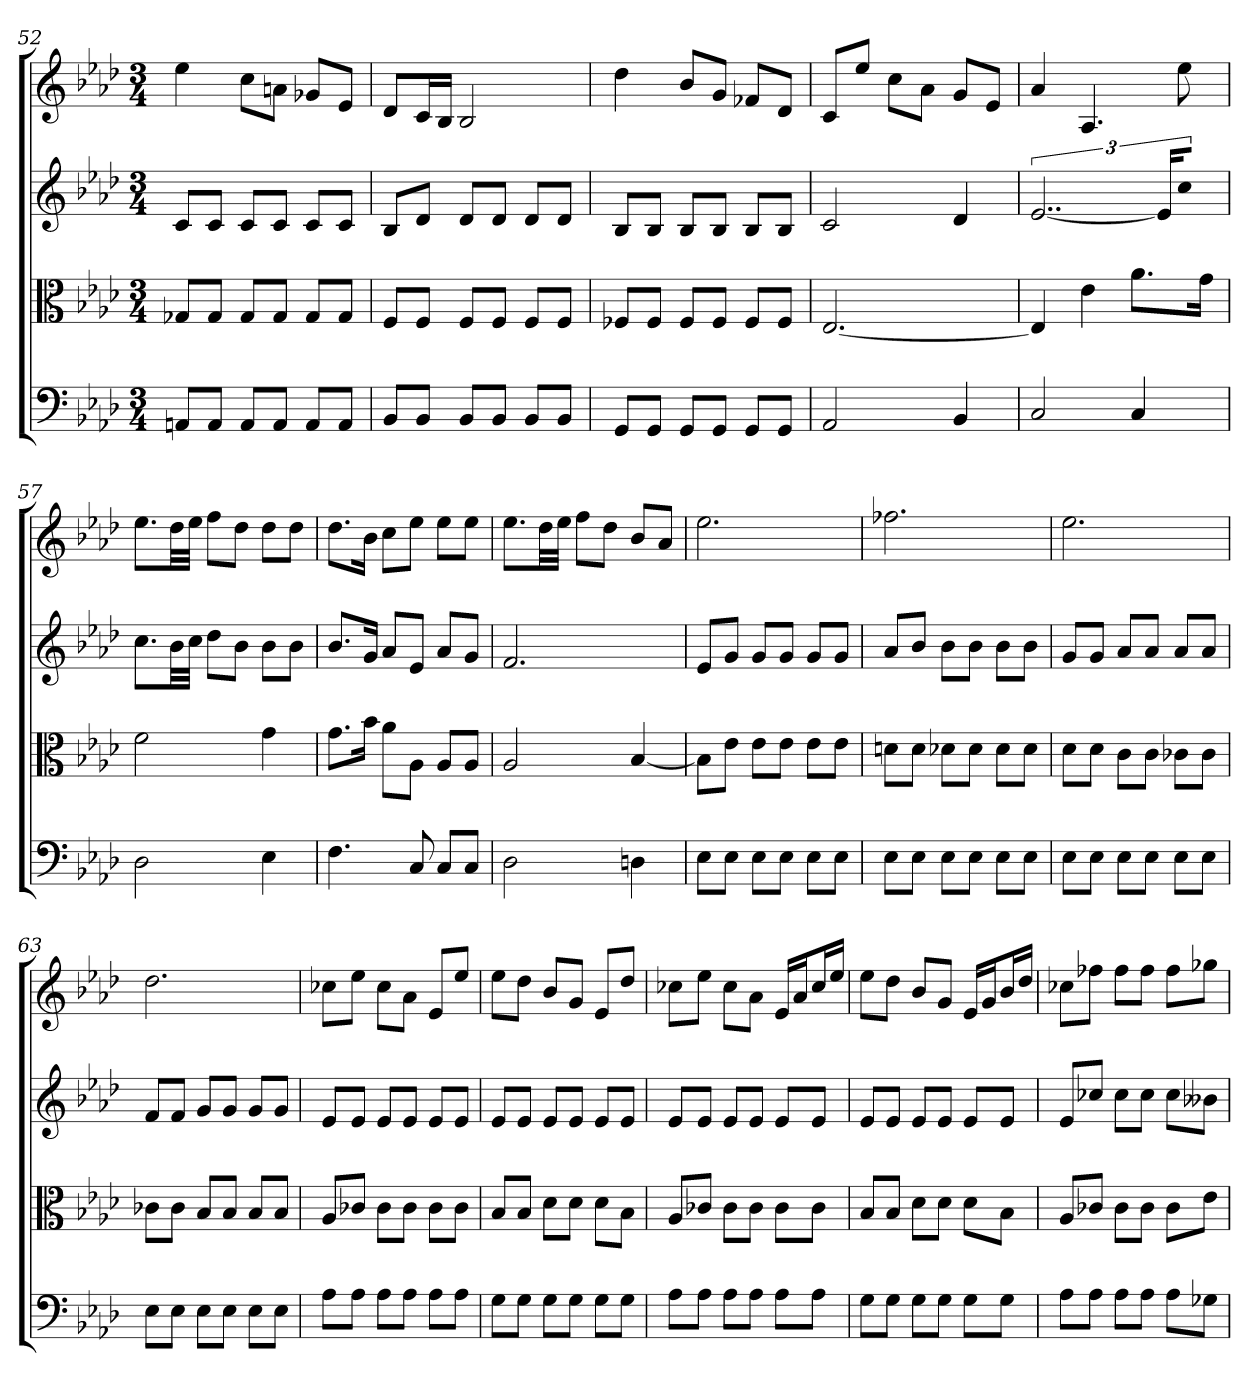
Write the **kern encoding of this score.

**kern	**kern	**kern	**kern
*part4	*part3	*part2	*part1
*staff4	*staff3	*staff2	*staff1
*clefF4	*clefC3	*	*
*k[b-e-a-d-]	*k[b-e-a-d-]	*k[b-e-a-d-]	*k[b-e-a-d-]
*A-:	*A-:	*A-:	*A-:
*M3/4	*M3/4	*M3/4	*M3/4
=52	=52	=52	=52
8AAn/L	8G-X/L	8cL	4ee-
8AA/J	8G-/J	8cJ	.
8AA/L	8G-/L	8cL	8ccL
8AA/J	8G-/J	8cJ	8anJ
8AA/L	8G-/L	8cL	8g-XL
8AA/J	8G-/J	8cJ	8e-J
=53	=53	=53	=53
8BB-/L	8F/L	8B-L	8d-L
8BB-/J	8F/J	8d-J	16cL
.	.	.	16B-JJ
8BB-/L	8F/L	8d-L	2B-
8BB-/J	8F/J	8d-J	.
8BB-/L	8F/L	8d-L	.
8BB-/J	8F/J	8d-J	.
=54	=54	=54	=54
8GG/L	8F-X/L	8B-L	4dd-
8GG/J	8F-/J	8B-J	.
8GG/L	8F-/L	8B-L	8b-L
8GG/J	8F-/J	8B-J	8gJ
8GG/L	8F-/L	8B-L	8f-XL
8GG/J	8F-/J	8B-J	8d-J
=55	=55	=55	=55
2AA-	[2.E-	2c	8cL
.	.	.	8ee-J
.	.	.	8ccL
.	.	.	8a-J
4BB-	.	4d-	8gL
.	.	.	8e-J
=56	=56	=56	=56
2C	4E-]	[3..e-	4a-
.	4e-	.	4.A-
4C	8.a-\L	.	.
.	.	24e-KL]	.
.	.	8ccJ	8ee-
.	16g\Jk	.	.
=57	=57	=57	=57
2D-	2f	8.ccL	8.ee-L
.	.	32b-LL	32dd-LL
.	.	32ccJJJ	32ee-JJJ
.	.	8dd-L	8ffL
.	.	8b-J	8dd-J
4E-	4g	8b-L	8dd-L
.	.	8b-J	8dd-J
=58	=58	=58	=58
4.F	8.g\L	8.b-L	8.dd-L
.	16b-\Jk	16gJk	16b-Jk
.	8a-\L	8a-L	8ccL
8C	8A-\J	8e-J	8ee-J
8C/L	8A-/L	8a-L	8ee-L
8C/J	8A-/J	8gJ	8ee-J
=59	=59	=59	=59
2D-	2A-	2.f	8.ee-L
.	.	.	32dd-LL
.	.	.	32ee-JJJ
.	.	.	8ffL
.	.	.	8dd-J
4Dn	[4B-	.	8b-L
.	.	.	8a-J
=60	=60	=60	=60
8E-\L	8B-\L]	8e-L	2.ee-
8E-\J	8e-\J	8gJ	.
8E-\L	8e-\L	8gL	.
8E-\J	8e-\J	8gJ	.
8E-\L	8e-\L	8gL	.
8E-\J	8e-\J	8gJ	.
=61	=61	=61	=61
8E-\L	8dn\L	8a-L	2.ff-X
8E-\J	8d\J	8b-J	.
8E-\L	8d-X\L	8b-L	.
8E-\J	8d-\J	8b-J	.
8E-\L	8d-\L	8b-L	.
8E-\J	8d-\J	8b-J	.
=62	=62	=62	=62
8E-\L	8d-\L	8gL	2.ee-
8E-\J	8d-\J	8gJ	.
8E-\L	8c\L	8a-L	.
8E-\J	8c\J	8a-J	.
8E-\L	8c-X\L	8a-L	.
8E-\J	8c-\J	8a-J	.
=63	=63	=63	=63
8E-\L	8c-X\L	8fL	2.dd-
8E-\J	8c-\J	8fJ	.
8E-\L	8B-/L	8gL	.
8E-\J	8B-/J	8gJ	.
8E-\L	8B-/L	8gL	.
8E-\J	8B-/J	8gJ	.
=64	=64	=64	=64
8A-\L	8A-/L	8e-L	8cc-XL
8A-\J	8c-X/J	8e-J	8ee-J
8A-\L	8c-\L	8e-L	8cc-L
8A-\J	8c-\J	8e-J	8a-J
8A-\L	8c-\L	8e-L	8e-L
8A-\J	8c-\J	8e-J	8ee-J
=65	=65	=65	=65
8G\L	8B-/L	8e-L	8ee-L
8G\J	8B-/J	8e-J	8dd-J
8G\L	8d-\L	8e-L	8b-L
8G\J	8d-\J	8e-J	8gJ
8G\L	8d-\L	8e-L	8e-L
8G\J	8B-\J	8e-J	8dd-J
=66	=66	=66	=66
8A-\L	8A-/L	8e-L	8cc-XL
8A-\J	8c-X/J	8e-J	8ee-J
8A-\L	8c-\L	8e-L	8cc-L
8A-\J	8c-\J	8e-J	8a-J
8A-\L	8c-\L	8e-L	16e-LL
.	.	.	16a-J
8A-\J	8c-\J	8e-J	16cc-L
.	.	.	16ee-JJ
=67	=67	=67	=67
8G\L	8B-/L	8e-L	8ee-L
8G\J	8B-/J	8e-J	8dd-J
8G\L	8d-\L	8e-L	8b-L
8G\J	8d-\J	8e-J	8gJ
8G\L	8d-\L	8e-L	16e-LL
.	.	.	16gJ
8G\J	8B-\J	8e-J	16b-L
.	.	.	16dd-JJ
=68	=68	=68	=68
8A-\L	8A-/L	8e-L	8cc-XL
8A-\J	8c-X/J	8cc-XJ	8ff-XJ
8A-\L	8c-\L	8cc-L	8ff-L
8A-\J	8c-\J	8cc-J	8ff-J
8A-\L	8c-\L	8cc-L	8ff-L
8G-X\J	8e-\J	8b--XJ	8gg-XJ
=	=	=	=
*-	*-	*-	*-
